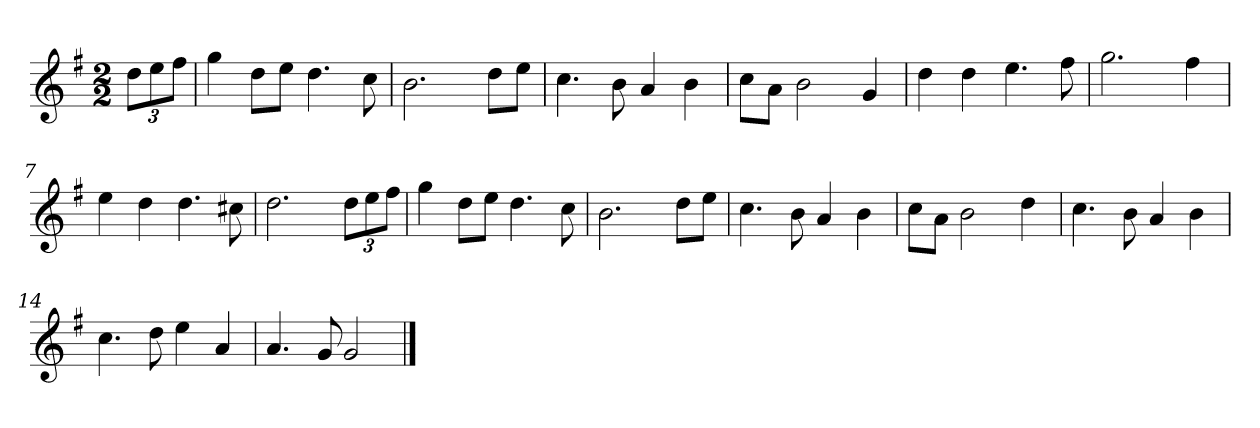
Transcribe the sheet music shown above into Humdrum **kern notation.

**kern
*part1
*staff1
*k[f#]
*M2/2
*MM120
=
12ddL
12ee
12ff#J
=1
4gg
8ddL
8eeJ
4.dd
8cc
=2
2.b
8ddL
8eeJ
=3
4.cc
8b
4a
4b
=4
8ccL
8aJ
2b
4g
=5
4dd
4dd
4.ee
8ff#
=6
2.gg
4ff#
=7
4ee
4dd
4.dd
8cc#X
=8
2.dd
12ddL
12ee
12ff#J
=9
4gg
8ddL
8eeJ
4.dd
8cc
=10
2.b
8ddL
8eeJ
=11
4.cc
8b
4a
4b
=12
8ccL
8aJ
2b
4dd
=13
4.cc
8b
4a
4b
=14
4.cc
8dd
4ee
4a
=15
4.a
8g
2g
==
*-
